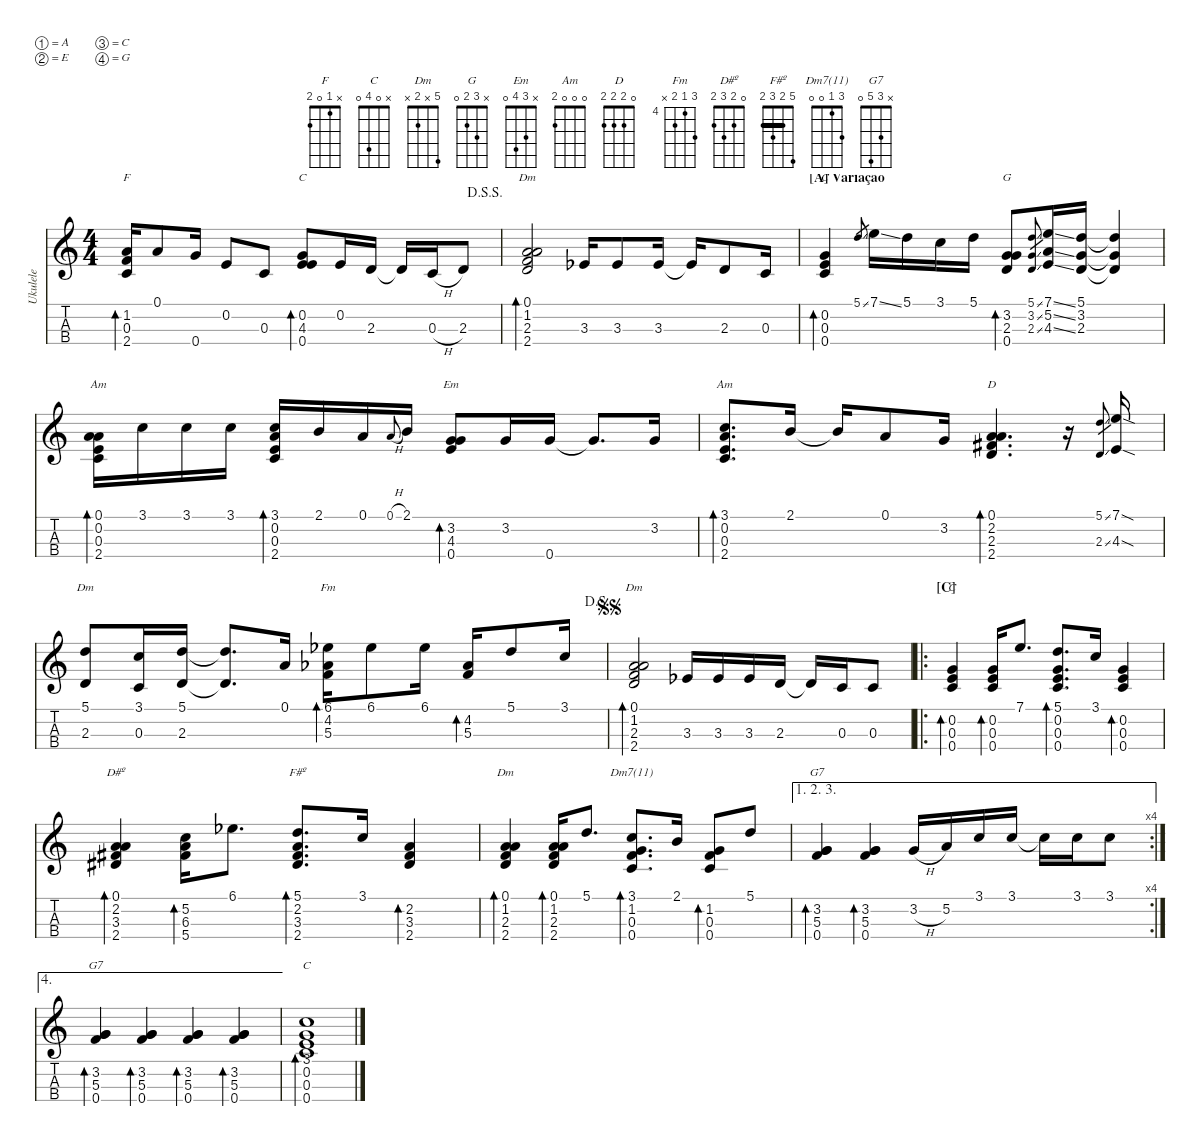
\defaultSystemsLayout 4
\hideDynamics
\bracketExtendMode nobrackets
\otherSystemsTrackNameOrientation horizontal
\defaultBarNumberDisplay Hide
\track ("Ukulele" "Ukulele") {defaultSystemsLayout 4 instrument acousticguitarnylon}
\staff {score tabs}
\tuning (A4 E4 C4 G4)
\displaytranspose 0
\chord ("F" x 1 0 2)
\chord ("C" x 0 0 0)
\chord ("Dm" 0 1 2 2)
\chord ("G" x 3 2 0)
\chord ("Em" x 3 4 0)
\chord ("Am" 3 0 0 2)
\chord ("C" 3 0 0 0)
\chord ("Dm" 5 x 2 x)
\chord ("C" x 0 4 0)
\chord ("Am" 0 0 0 2)
\chord ("D" 0 2 2 2)
\chord ("Fm" 6 4 5 x) {firstfret 4}
\chord ("D#º" 0 2 3 2)
\chord ("F#º" 5 2 3 2) {barre 2}
\chord ("Dm7(11)" 3 1 0 0)
\chord ("G7" x 3 5 0)
\ts (4 4)
\jump dalsegnosegno
\tempo (65 hide)
\clef g2
\scale
0.880007
\ks c
(1.2 0.3 2.4).16{bd 30 ch "F" dy mf beam Up} 0.1.8{beam Up} 0.4.16{beam Up} 0.2.8{beam Up} 0.3.8{beam Up} (0.2 4.3 0.4).8{bd 30 ch "C" beam Up} 0.2.16{beam Up} 2.3.16{beam Up} 2.3{t}.16{beam Up} 0.3{h}.16{beam Up} 2.3.8{beam Up} |
\scale
0.781003 (2.3 0.1 2.4 1.2).2{bd 30 ch "Dm" beam Up} 3.3{acc b}.16{beam Up} 3.3{acc b}.8{beam Up} 3.3{acc b}.16{beam Up} 3.3{t acc b}.16{beam Up} 2.3.8{beam Up} 0.3.16{beam Up} |
\section ("A" "Variação")
\scale
1.33899 (0.3 0.2 0.4).4{bd 30 ch "C" beam Up} 5.1{ss}.8{gr beam Up} 7.1{ss}.16{beam Down} 5.1.16{beam Down} 3.1.16{beam Down} 5.1.16{beam Down} (3.2 2.3 0.4).8{bd 30 ch "G" beam Up} (2.3{ss} 3.2{ss} 5.1{ss}).8{gr beam Up} (7.1{ss} 5.2{ss} 4.3{ss}).16{beam Up} (5.1 3.2 2.3).16{beam Up} (5.1{t} 3.2{t} 2.3{t}).4{beam Up} |
\scale
1.26837 (0.3 0.2 2.4 0.1).16{bd 30 ch "Am" beam Down} 3.1.16{beam Down} 3.1.16{beam Down} 3.1.16{beam Down} (3.1 2.4 0.2 0.3).16{bd 30 beam Up} 2.1.16{beam Up} 0.1.16{beam Up} 0.1{h}.8{gr onbeat beam Up} 2.1.16{beam Up} (3.2 0.4 4.3).8{bd 30 ch "Em" beam Up} 3.2.16{beam Up} 0.4.16{beam Up} 0.4{t}.8{d beam Up} 3.2.16{beam Up} |
\scale
0.697377 (2.4 0.2 0.3 3.1).8{d bd 30 ch "Am" beam Up} 2.1.16{beam Up} 2.1{t}.16{beam Up} 0.1.8{beam Up} 3.2.16{beam Up} (2.2{acc #} 2.3 2.4 0.1).4{d bd 30 ch "D" beam Up} r.16{beam Up} (2.3{ss} 5.1{ss}).8{gr beam Up} (7.1{sod} 4.3{sod}).16{beam Up} |
\jump dalsegno
\scale
1.03425 (5.1 2.3).8{ch "Dm" beam Up} (0.3 3.1).16{beam Up} (2.3 5.1).16{beam Up} (2.3{t} 5.1{t}).8{d beam Up} 0.1.16{beam Up} (6.1{acc b} 4.2{acc b} 5.3).16{bd 30 ch "Fm" beam Down} 6.1{acc b}.8{beam Down} 6.1{acc b}.16{beam Down} (4.2{acc b} 5.3).16{bd 30 beam Up} 5.1.8{beam Up} 3.1.16{beam Up} |
\jump segnosegno
\scale
1.06208 (2.3 1.2 0.1 2.4).2{bd 30 ch "Dm" beam Up} 3.3{acc b}.16{beam Up} 3.3{acc b}.16{beam Up} 3.3{acc b}.16{beam Up} 2.3.16{beam Up} 2.3{t}.16{beam Up} 0.3.16{beam Up} 0.3.8{beam Up} |
\ro
\section ("C" "")
\scale
1.01142 (0.3 0.2 0.4).4{bd 30 ch "C" beam Up} (0.4 0.2 0.3).16{bd 30 beam Up} 7.1.8{d beam Up} (5.1 0.4 0.2 0.3).8{d bd 30 beam Up} 3.1.16{beam Up} (0.4 0.2 0.3).4{bd 30 beam Up} |
\scale
0.9265 (3.3{acc #} 2.2{acc #} 2.4 0.1).4{bd 30 ch "D#º" beam Up} (6.3{acc #} 5.2 5.4).16{bd 30 beam Down} 6.1{acc b}.8{d beam Down} (5.1 2.2{acc #} 2.4 3.3{acc #}).8{d bd 30 ch "F#º" beam Up} 3.1.16{beam Up} (2.4 2.2{acc #} 3.3{acc #}).4{bd 30 beam Up} |
\scale
0.69945 (2.3 1.2 2.4 0.1).4{bd 30 ch "Dm" beam Up} (0.1 2.4 1.2 2.3).16{bd 30 beam Up} 5.1.8{d beam Up} (3.1 1.2 0.4 0.3).8{d bd 30 ch "Dm7(11)" beam Up} 2.1.16{beam Up} (1.2 0.4 0.3).8{bd 30 beam Up} 5.1.8{beam Up} |
\ae (1 2 3)
\rc 4
(5.3 0.4 3.2).4{bd 30 ch "G7" beam Up} (0.4 3.2 5.3).4{bd 30 beam Up} 3.2{h}.16{beam Up} 5.2.16{beam Up} 3.1.16{beam Up} 3.1.16{beam Up} 3.1{t}.16{beam Down} 3.1.16{beam Down} 3.1.8{beam Down} |
\ae 4
(5.3 0.4 3.2).4{bd 30 ch "G7" beam Up} (0.4 3.2 5.3).4{bd 30 beam Up} (5.3 0.4 3.2).4{bd 30 beam Up} (0.4 3.2 5.3).4{bd 30 beam Up} |
(3.1 0.4 0.2 0.3).1{bd 30 ch "C" beam Up}
